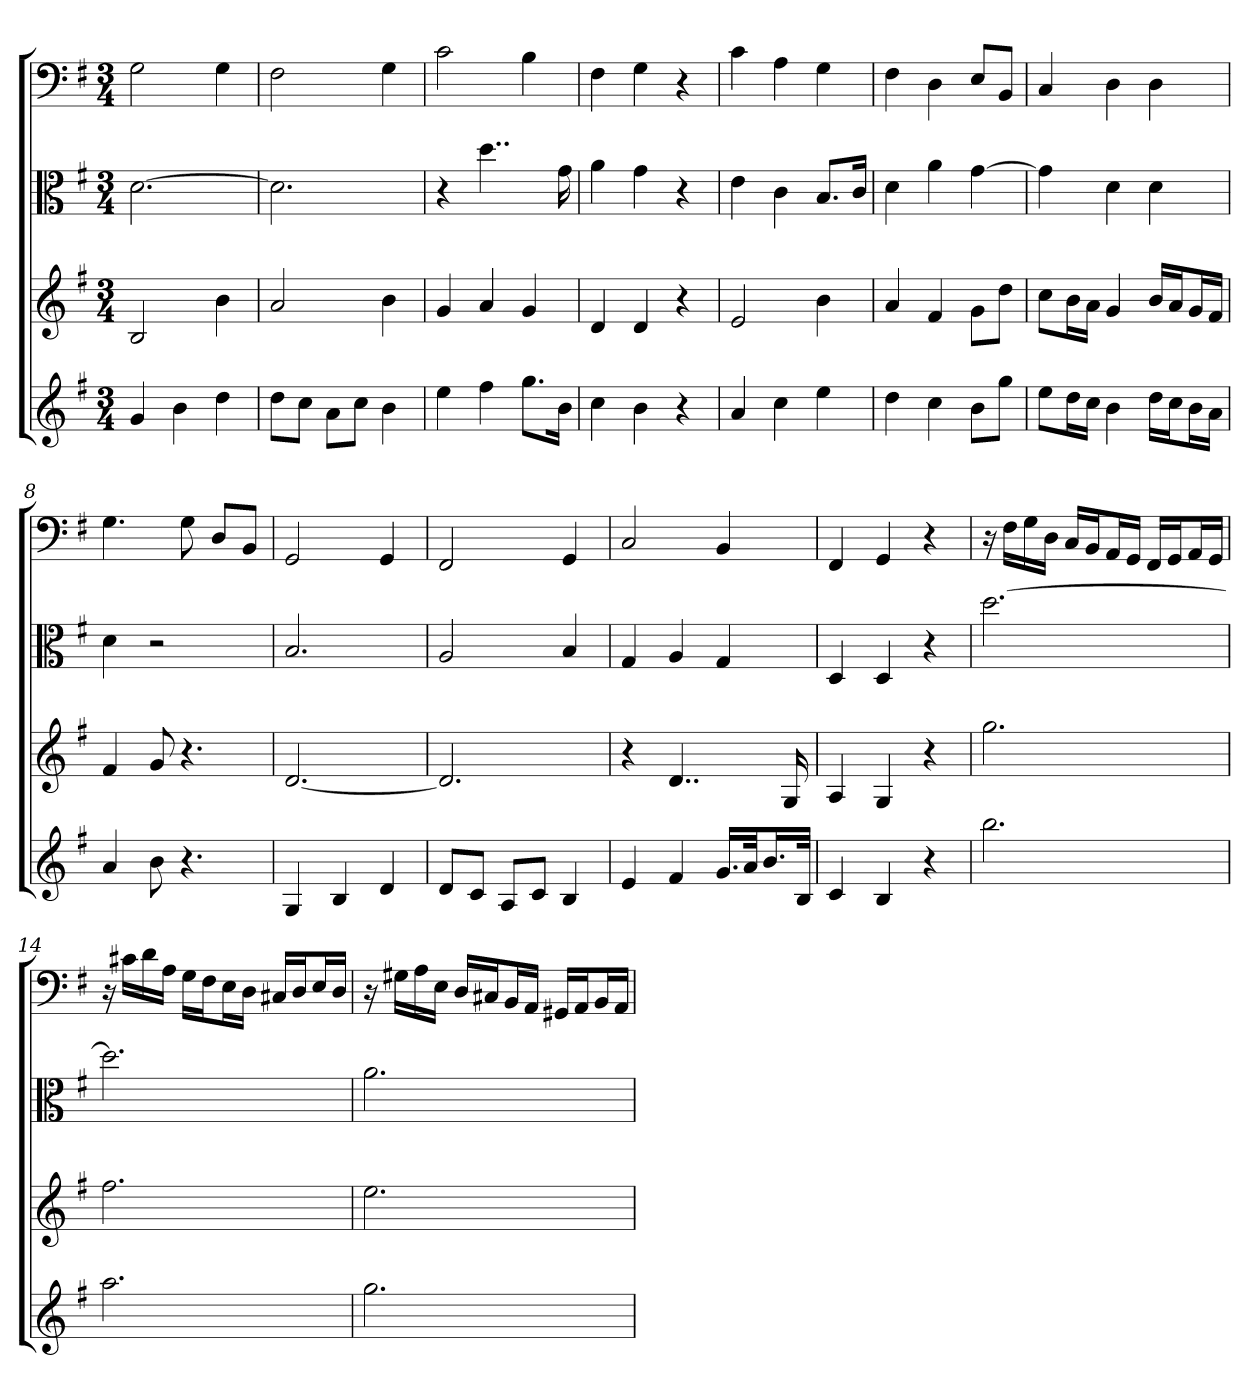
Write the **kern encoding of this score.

**kern	**kern	**kern	**kern
*part4	*part3	*part2	*part1
*staff4	*staff3	*staff2	*staff1
*	*	*clefC3	*clefF4
*k[f#]	*k[f#]	*k[f#]	*k[f#]
*G:	*G:	*G:	*G:
*M3/4	*M3/4	*M3/4	*M3/4
=1	=1	=1	=1
4g	2B	[2.d	2G
4b	.	.	.
4dd	4b	.	4G
=2	=2	=2	=2
8ddL	2a	2.d]	2F#
8ccJ	.	.	.
8aL	.	.	.
8ccJ	.	.	.
4b	4b	.	4G
=3	=3	=3	=3
4ee	4g	4r	2c
4ff#	4a	4..dd	.
8.ggL	4g	.	4B
16bJk	.	16g	.
=4	=4	=4	=4
4cc	4d	4a	4F#
4b	4d	4g	4G
4r	4r	4r	4r
=5	=5	=5	=5
4a	2e	4e	4c
4cc	.	4c	4A
4ee	4b	8.B/L	4G
.	.	16c/Jk	.
=6	=6	=6	=6
4dd	4a	4d	4F#
4cc	4f#	4a	4D
8bL	8gL	[4g	8E/L
8ggJ	8ddJ	.	8BB/J
=7	=7	=7	=7
8eeL	8ccL	4g]	4C
16ddL	16bL	.	.
16ccJJ	16aJJ	.	.
4b	4g	4d	4D
16ddLL	16bLL	4d	4D
16ccJ	16aJ	.	.
16bL	16gL	.	.
16aJJ	16f#JJ	.	.
=8	=8	=8	=8
4a	4f#	4d	4.G
8b	8g	2r	.
4.r	4.r	.	8G
.	.	.	8D/L
.	.	.	8BB/J
=9	=9	=9	=9
4G	[2.d	2.B	2GG
4B	.	.	.
4d	.	.	4GG
=10	=10	=10	=10
8dL	2.d]	2A	2FF#
8cJ	.	.	.
8AL	.	.	.
8cJ	.	.	.
4B	.	4B	4GG
=11	=11	=11	=11
4e	4r	4G	2C
4f#	4..d	4A	.
16.gLL	.	4G	4BB
32aJk	.	.	.
16.bL	.	.	.
.	16G	.	.
32BJJk	.	.	.
=12	=12	=12	=12
4c	4A	4D	4FF#
4B	4G	4D	4GG
4r	4r	4r	4r
=13	=13	=13	=13
2.bb	2.gg	[2.dd	16r
.	.	.	16F#\LL
.	.	.	16G\
.	.	.	16D\JJ
.	.	.	16C/LL
.	.	.	16BB/J
.	.	.	16AA/L
.	.	.	16GG/JJ
.	.	.	16FF#/LL
.	.	.	16GG/J
.	.	.	16AA/L
.	.	.	16GG/JJ
=14	=14	=14	=14
2.aa	2.ff#	2.dd]	16r
.	.	.	16c#X\LL
.	.	.	16d\
.	.	.	16A\JJ
.	.	.	16G\LL
.	.	.	16F#\J
.	.	.	16E\L
.	.	.	16D\JJ
.	.	.	16C#X/LL
.	.	.	16D/J
.	.	.	16E/L
.	.	.	16D/JJ
=15	=15	=15	=15
2.gg	2.ee	2.a	16r
.	.	.	16G#X\LL
.	.	.	16A\
.	.	.	16E\JJ
.	.	.	16D/LL
.	.	.	16C#X/J
.	.	.	16BB/L
.	.	.	16AA/JJ
.	.	.	16GG#X/LL
.	.	.	16AA/J
.	.	.	16BB/L
.	.	.	16AA/JJ
=	=	=	=
*-	*-	*-	*-
